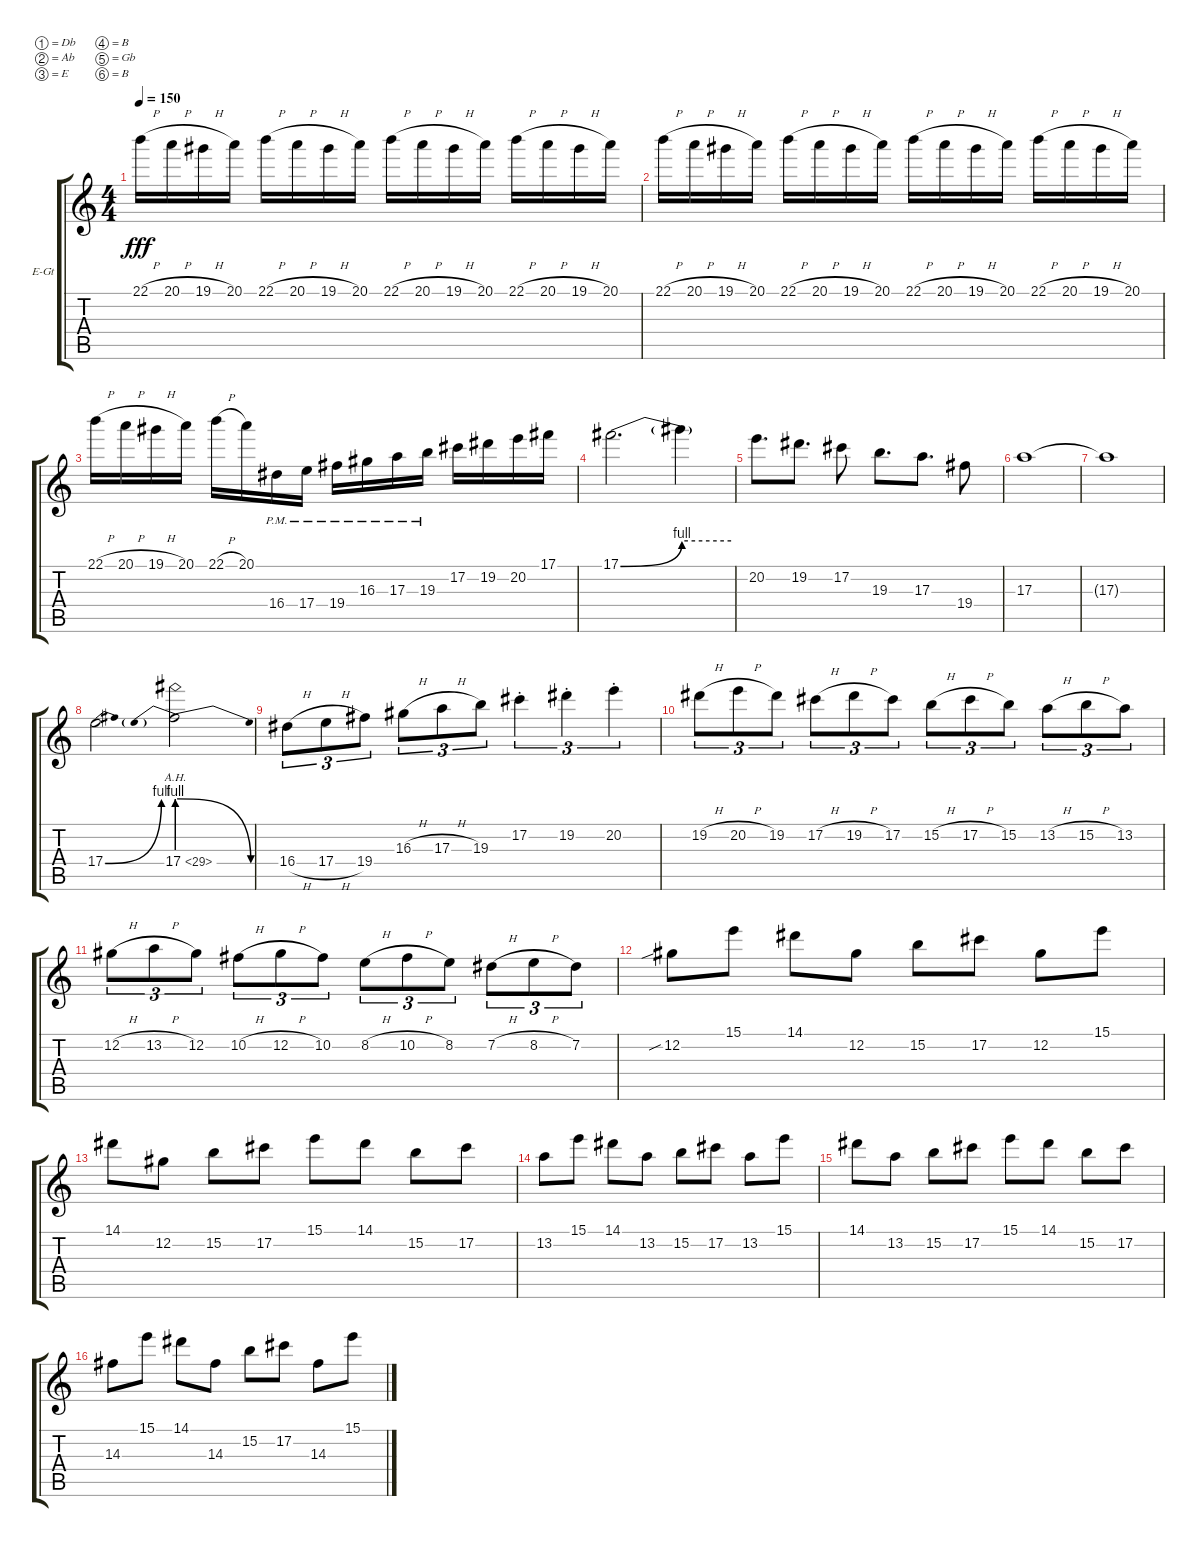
\bracketExtendMode groupsimilarinstruments
\firstSystemTrackNameOrientation horizontal
\otherSystemsTrackNameOrientation horizontal
\track ("Phil Demmel (Distorted)" "E-Gt") {instrument distortionguitar}
\staff {score tabs}
\tuning (Db4 Ab3 E3 B2 Gb2 B1)
\ts (4 4)
\tempo 150
\clef g2
\ks c
22.1{h}.16{dy fff} 20.1{h}.16 19.1{h}.16 20.1.16 22.1{h}.16 20.1{h}.16 19.1{h}.16 20.1.16 22.1{h}.16 20.1{h}.16 19.1{h}.16 20.1.16 22.1{h}.16 20.1{h}.16 19.1{h}.16 20.1.16 |
22.1{h}.16 20.1{h}.16 19.1{h}.16 20.1.16 22.1{h}.16 20.1{h}.16 19.1{h}.16 20.1.16 22.1{h}.16 20.1{h}.16 19.1{h}.16 20.1.16 22.1{h}.16 20.1{h}.16 19.1{h}.16 20.1.16 |
22.1{h}.16 20.1{h}.16 19.1{h}.16 20.1.16 22.1{h}.16 20.1.16 16.4{pm}.16 17.4{pm}.16 19.4{pm}.16 16.3{pm}.16 17.3{pm}.16 19.3{pm}.16 17.2.16 19.2.16 20.2.16 17.1.16 |
17.1{be (bend 0 0 60 4)}.2{d} 17.1{be (hold 0 4 60 4) t}.4 |
20.2.8{d} 19.2.8{d} 17.2.8 19.3.8{d} 17.3.8{d} 19.4.8 |
17.3.1 |
17.3{t}.1 |
17.4{be (bend 0 0 60 4)}.2 17.4{be (prebendrelease 0 4 60 0) ah 12}.2 |
16.4{h}.8{tu (3 2)} 17.4{h}.8{tu (3 2)} 19.4.8{tu (3 2)} 16.3{h}.8{tu (3 2)} 17.3{h}.8{tu (3 2)} 19.3.8{tu (3 2)} 17.2{st}.4{tu (3 2)} 19.2{st}.4{tu (3 2)} 20.2{st}.4{tu (3 2)} |
19.2{h}.8{tu (3 2)} 20.2{h}.8{tu (3 2)} 19.2.8{tu (3 2)} 17.2{h}.8{tu (3 2)} 19.2{h}.8{tu (3 2)} 17.2.8{tu (3 2)} 15.2{h}.8{tu (3 2)} 17.2{h}.8{tu (3 2)} 15.2.8{tu (3 2)} 13.2{h}.8{tu (3 2)} 15.2{h}.8{tu (3 2)} 13.2.8{tu (3 2)} |
12.2{h}.8{tu (3 2)} 13.2{h}.8{tu (3 2)} 12.2.8{tu (3 2)} 10.2{h}.8{tu (3 2)} 12.2{h}.8{tu (3 2)} 10.2.8{tu (3 2)} 8.2{h}.8{tu (3 2)} 10.2{h}.8{tu (3 2)} 8.2.8{tu (3 2)} 7.2{h}.8{tu (3 2)} 8.2{h}.8{tu (3 2)} 7.2.8{tu (3 2)} |
12.2{sib}.8 15.1.8 14.1.8 12.2.8 15.2.8 17.2.8 12.2.8 15.1.8 |
14.1.8 12.2.8 15.2.8 17.2.8 15.1.8 14.1.8 15.2.8 17.2.8 |
13.2.8 15.1.8 14.1.8 13.2.8 15.2.8 17.2.8 13.2.8 15.1.8 |
14.1.8 13.2.8 15.2.8 17.2.8 15.1.8 14.1.8 15.2.8 17.2.8 |
14.3.8 15.1.8 14.1.8 14.3.8 15.2.8 17.2.8 14.3.8 15.1.8
